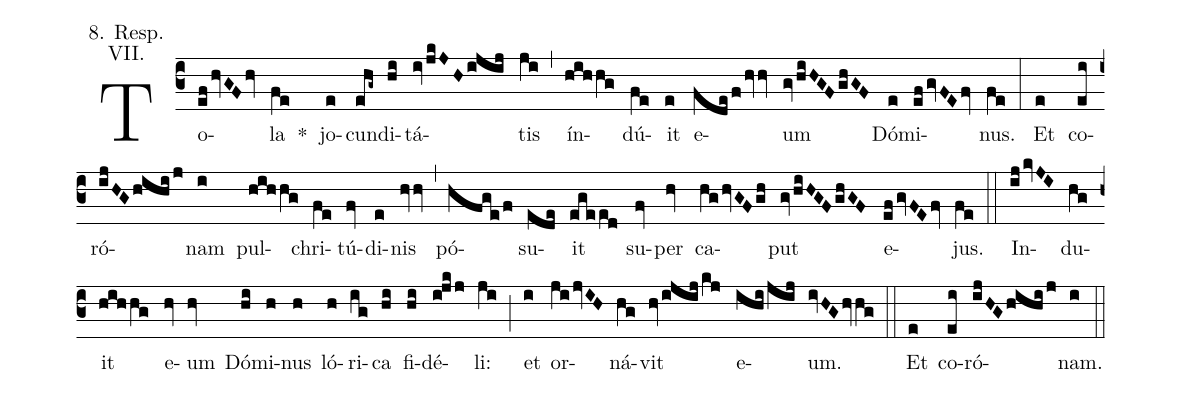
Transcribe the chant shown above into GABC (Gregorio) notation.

annotation: 8. Resp.;
annotation: VII.;
%%
(c3)
To(efhvGFhv)la(fe) *() jo(e)cun(ehg~)di(hi)tá(ivjkJHijij)tis(ji) (,)
ín(hihhg)dú(fe)it(e) e(fdefhvhv)um(gvhiHGFghGF) Dó(e)mi(efgvFEfv)nus.(fe) (:)
Et(e) co(ei)ró(ijHGhihij)nam(i) pul(hihhg)chri(fe)tú(fv)di(e)nis(hvhv) (,)
pó(hfgef)su(ede)it(egeed) su(fv)per(hv) ca(hghvGFgh)put(gvhiHGFghGF) e(efgvFEfv)jus.(fe) (::)

In(ijkvJI)du(hg)it(hihhg) e(hv)um(hv) Dó(hi)mi(h)nus(h) ló(h)ri(ig)ca(hi) fi(hi)dé(ijkj)li:(ji) (;)
et(i) or(jijvIH)ná(hg)vit(hvijijkj) e(ihijij)um.(ivHGhvhg) (::)

Et(e) co(ei)ró(ijHGhihij)nam.(i) (::)
